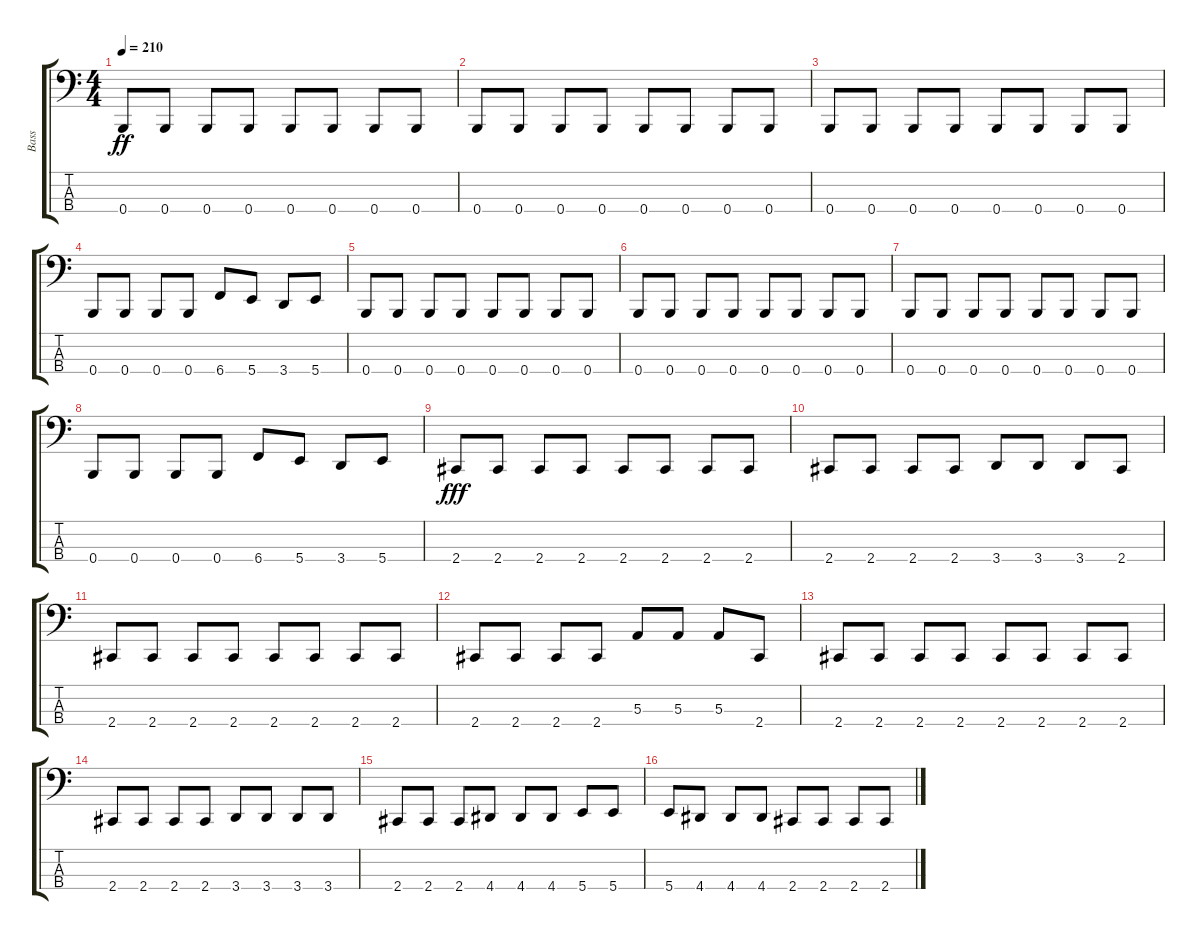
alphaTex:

\track ("Bass" "Bass") {instrument electricbassfinger}
\staff {score tabs}
\tuning (D2 A1 E1 B0) {hide}
\ts (4 4)
\tempo 210
\clef f4
\ks c
0.4.8{dy ff} 0.4.8 0.4.8 0.4.8 0.4.8 0.4.8 0.4.8 0.4.8 |
0.4.8 0.4.8 0.4.8 0.4.8 0.4.8 0.4.8 0.4.8 0.4.8 |
0.4.8 0.4.8 0.4.8 0.4.8 0.4.8 0.4.8 0.4.8 0.4.8 |
0.4.8 0.4.8 0.4.8 0.4.8 6.4.8 5.4.8 3.4.8 5.4.8 |
0.4.8 0.4.8 0.4.8 0.4.8 0.4.8 0.4.8 0.4.8 0.4.8 |
0.4.8 0.4.8 0.4.8 0.4.8 0.4.8 0.4.8 0.4.8 0.4.8 |
0.4.8 0.4.8 0.4.8 0.4.8 0.4.8 0.4.8 0.4.8 0.4.8 |
0.4.8 0.4.8 0.4.8 0.4.8 6.4.8 5.4.8 3.4.8 5.4.8 |
2.4.8{dy fff} 2.4.8 2.4.8 2.4.8 2.4.8 2.4.8 2.4.8 2.4.8 |
2.4.8 2.4.8 2.4.8 2.4.8 3.4.8 3.4.8 3.4.8 2.4.8 |
2.4.8 2.4.8 2.4.8 2.4.8 2.4.8 2.4.8 2.4.8 2.4.8 |
2.4.8 2.4.8 2.4.8 2.4.8 5.3.8 5.3.8 5.3.8 2.4.8 |
2.4.8 2.4.8 2.4.8 2.4.8 2.4.8 2.4.8 2.4.8 2.4.8 |
2.4.8 2.4.8 2.4.8 2.4.8 3.4.8 3.4.8 3.4.8 3.4.8 |
2.4.8 2.4.8 2.4.8 4.4.8 4.4.8 4.4.8 5.4.8 5.4.8 |
5.4.8 4.4.8 4.4.8 4.4.8 2.4.8 2.4.8 2.4.8 2.4.8
